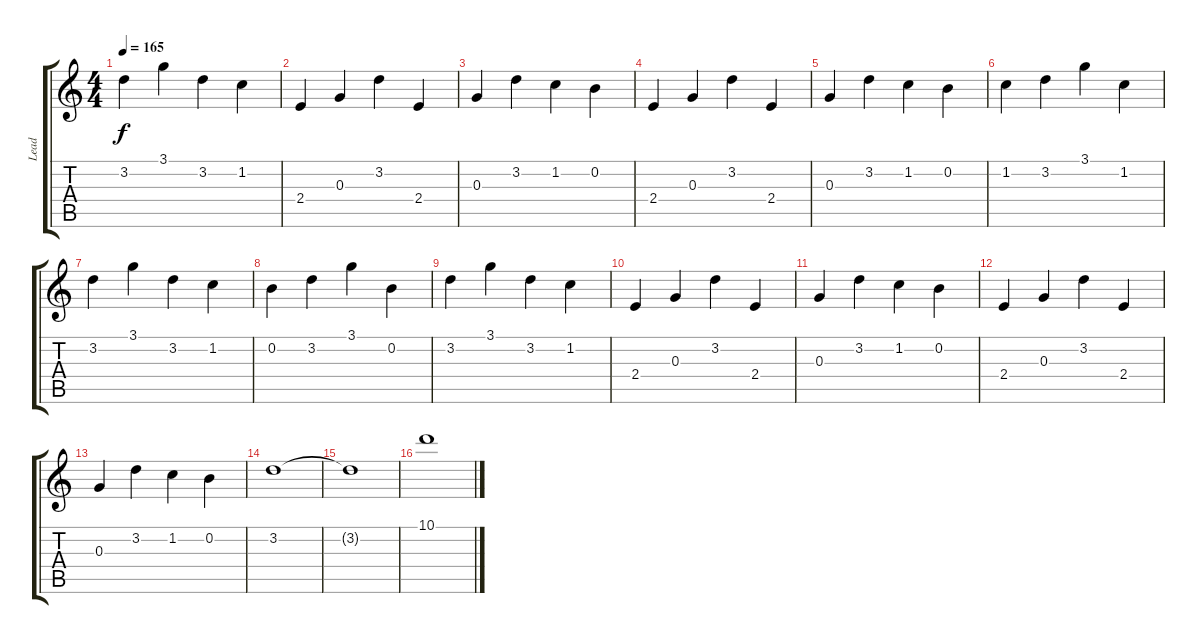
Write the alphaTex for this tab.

\track ("Lead" "Lead") {instrument distortionguitar}
\staff {score tabs}
\tuning (E4 B3 G3 D3 A2 D2) {hide}
\ts (4 4)
\tempo 165
\clef g2
\ks c
3.2.4{dy f} 3.1.4 3.2.4 1.2.4 |
2.4.4 0.3.4 3.2.4 2.4.4 |
0.3.4 3.2.4 1.2.4 0.2.4 |
2.4.4 0.3.4 3.2.4 2.4.4 |
0.3.4 3.2.4 1.2.4 0.2.4 |
1.2.4 3.2.4 3.1.4 1.2.4 |
3.2.4 3.1.4 3.2.4 1.2.4 |
0.2.4 3.2.4 3.1.4 0.2.4 |
3.2.4 3.1.4 3.2.4 1.2.4 |
2.4.4 0.3.4 3.2.4 2.4.4 |
0.3.4 3.2.4 1.2.4 0.2.4 |
2.4.4 0.3.4 3.2.4 2.4.4 |
0.3.4 3.2.4 1.2.4 0.2.4 |
3.2.1 |
3.2{t}.1 |
10.1.1
